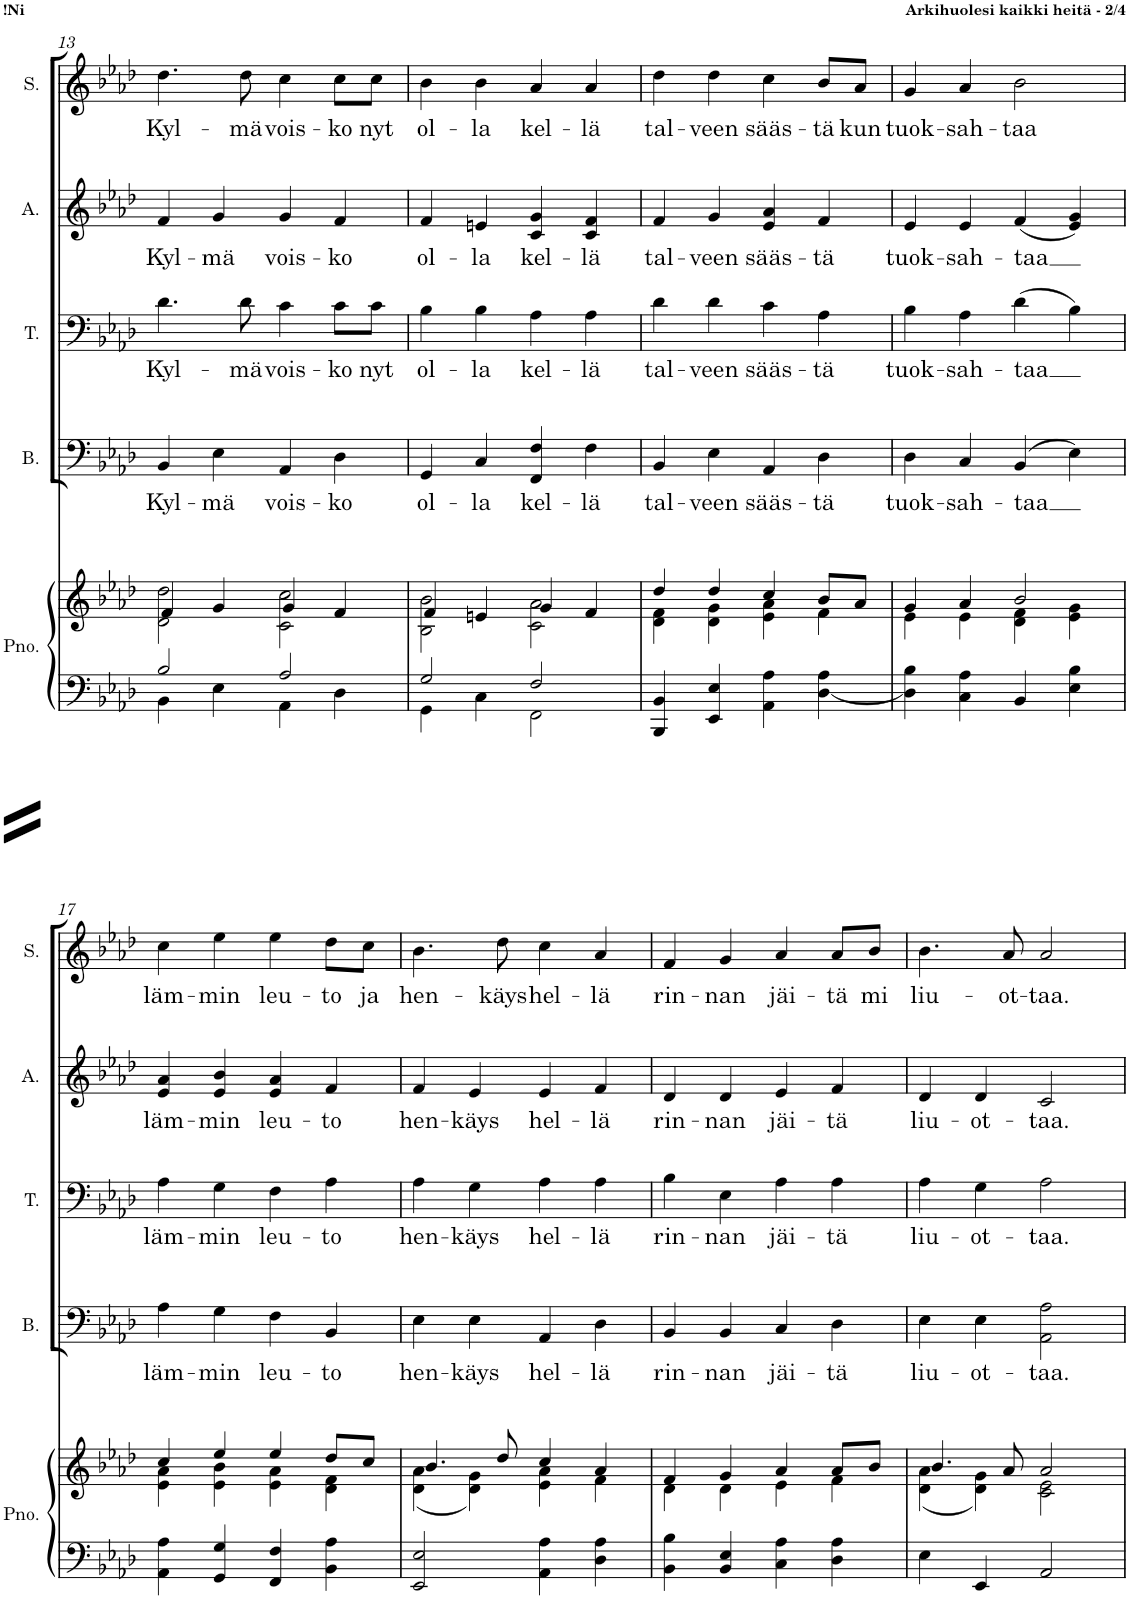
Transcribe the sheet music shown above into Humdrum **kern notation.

**kern	**kern	**kern	**text	**kern	**text	**kern	**text	**kern	**text
*part5	*part5	*part4	*part4	*part3	*part3	*part2	*part2	*part1	*part1
*staff6	*staff5	*staff4	*staff4	*staff3	*staff3	*staff2	*staff2	*staff1	*staff1
*I"Piano	*	*I"Bass	*	*I"Tenor	*	*I"Alto	*	*I"Soprano	*
*I'Pno.	*	*I'B.	*	*I'T.	*	*I'A.	*	*I'S.	*
!!LO:PB:g=z
*clefF4	*clefG2	*clefF4	*	*clefF4	*	*clefG2	*	*clefG2	*
*	*	*	*	*	*	*Trd1c2	*	*	*
*k[b-e-a-d-]	*k[b-e-a-d-]	*k[b-e-a-d-]	*	*k[b-e-a-d-]	*	*k[b-e-a-d-]	*	*k[b-e-a-d-]	*
*M4/4	*M4/4	*M4/4	*	*M4/4	*	*M4/4	*	*M4/4	*
=13	=13	=13	=13	=13	=13	=13	=13	=13	=13
*^	*^	*	*	*	*	*	*	*	*
!	!	!	!	!	!LO:LY:b	!	!LO:LY:b	!	!LO:LY:b	!	!LO:LY:b
2B-/	4BB-\	4f/	2d-\ 2dd-\	4BB-/	Kyl-	4.d-\	Kyl-	4f/	Kyl-	4.dd-\	Kyl-
!	!	!	!	!	!LO:LY:b	!	!	!	!LO:LY:b	!	!
.	4E-\	4g/	.	4E-\	-mä	.	.	4g/	-mä	.	.
!	!	!	!	!	!	!	!LO:LY:b	!	!	!	!LO:LY:b
.	.	.	.	.	.	8d-\	-mä	.	.	8dd-\	-mä
!	!	!	!	!	!LO:LY:b	!	!LO:LY:b	!	!LO:LY:b	!	!LO:LY:b
2A-/	4AA-\	4g/	2c\ 2cc\	4AA-/	vois-	4c\	vois-	4g/	vois-	4cc\	vois-
!	!	!	!	!	!LO:LY:b	!	!LO:LY:b	!	!LO:LY:b	!	!LO:LY:b
.	4D-\	4f/	.	4D-\	-ko	8c\L	-ko	4f/	-ko	8cc\L	-ko
!	!	!	!	!	!	!	!LO:LY:b	!	!	!	!LO:LY:b
.	.	.	.	.	.	8c\J	nyt	.	.	8cc\J	nyt
=14	=14	=14	=14	=14	=14	=14	=14	=14	=14	=14	=14
!	!	!	!	!	!LO:LY:b	!	!LO:LY:b	!	!LO:LY:b	!	!LO:LY:b
2G/	4GG\	4f/	2B-\ 2b-\	4GG/	ol-	4B-\	ol-	4f/	ol-	4b-\	ol-
!	!	!	!	!	!LO:LY:b	!	!LO:LY:b	!	!LO:LY:b	!	!LO:LY:b
.	4C\	4en/	.	4C/	-la	4B-\	-la	4en/	-la	4b-\	-la
!	!	!	!	!	!LO:LY:b	!	!LO:LY:b	!	!LO:LY:b	!	!LO:LY:b
2F/	2FF\	4g/	2c\ 2a-\	4FF/ 4F/	kel-	4A-\	kel-	4c/ 4g/	kel-	4a-/	kel-
!	!	!	!	!	!LO:LY:b	!	!LO:LY:b	!	!LO:LY:b	!	!LO:LY:b
.	.	4f/	.	4F\	-lä	4A-\	-lä	4c/ 4f/	-lä	4a-/	-lä
*v	*v	*	*	*	*	*	*	*	*	*	*
=15	=15	=15	=15	=15	=15	=15	=15	=15	=15	=15
!	!	!	!	!LO:LY:b	!	!LO:LY:b	!	!LO:LY:b	!	!LO:LY:b
4BBB-/ 4BB-/	4dd-/	4d-\ 4f\	4BB-/	tal-	4d-\	tal-	4f/	tal-	4dd-\	tal-
!	!	!	!	!LO:LY:b	!	!LO:LY:b	!	!LO:LY:b	!	!LO:LY:b
4EE-/ 4E-/	4dd-/	4d-\ 4g\	4E-\	-veen	4d-\	-veen	4g/	-veen	4dd-\	-veen
!	!	!	!	!LO:LY:b	!	!LO:LY:b	!	!LO:LY:b	!	!LO:LY:b
4AA-\ 4A-\	4cc/	4e-\ 4a-\	4AA-/	sääs-	4c\	sääs-	4e-/ 4a-/	sääs-	4cc\	sääs-
!	!	!	!	!LO:LY:b	!	!LO:LY:b	!	!LO:LY:b	!	!LO:LY:b
[4D-\ 4A-\	8b-/L	4f\	4D-\	-tä	4A-\	-tä	4f/	-tä	8b-/L	-tä
!	!	!	!	!	!	!	!	!	!	!LO:LY:b
.	8a-/J	.	.	.	.	.	.	.	8a-/J	kun
=16	=16	=16	=16	=16	=16	=16	=16	=16	=16	=16
!	!	!	!	!LO:LY:b	!	!LO:LY:b	!	!LO:LY:b	!	!LO:LY:b
4D-\] 4B-\	4g/	4e-\	4D-\	tuok-	4B-\	tuok-	4e-/	tuok-	4g/	tuok-
!	!	!	!	!LO:LY:b	!	!LO:LY:b	!	!LO:LY:b	!	!LO:LY:b
4C\ 4A-\	4a-/	4e-\	4C/	-sah-	4A-\	-sah-	4e-/	-sah-	4a-/	-sah-
!	!	!	!	!LO:LY:b	!	!LO:LY:b	!	!LO:LY:b	!	!LO:LY:b
4BB-/	2b-/	4d-\ 4f\	(4BB-/	-taa	(4d-\	-taa	(4f/	-taa	2b-\	-taa
4E-\ 4B-\	.	4e-\ 4g\	4E-\)	.	4B-\)	.	4e-/ 4g/)	.	.	.
!!LO:LB:g=z
=17	=17	=17	=17	=17	=17	=17	=17	=17	=17	=17
!	!	!	!	!LO:LY:b	!	!LO:LY:b	!	!LO:LY:b	!	!LO:LY:b
4AA-\ 4A-\	4cc/	4e-\ 4a-\	4A-\	läm-	4A-\	läm-	4e-/ 4a-/	läm-	4cc\	läm-
!	!	!	!	!LO:LY:b	!	!LO:LY:b	!	!LO:LY:b	!	!LO:LY:b
4GG/ 4G/	4ee-/	4e-\ 4b-\	4G\	-min	4G\	-min	4e-/ 4b-/	-min	4ee-\	-min
!	!	!	!	!LO:LY:b	!	!LO:LY:b	!	!LO:LY:b	!	!LO:LY:b
4FF/ 4F/	4ee-/	4e-\ 4a-\	4F\	leu-	4F\	leu-	4e-/ 4a-/	leu-	4ee-\	leu-
!	!	!	!	!LO:LY:b	!	!LO:LY:b	!	!LO:LY:b	!	!LO:LY:b
4BB-\ 4A-\	8dd-/L	4d-\ 4f\	4BB-/	-to	4A-\	-to	4f/	-to	8dd-\L	-to
!	!	!	!	!	!	!	!	!	!	!LO:LY:b
.	8cc/J	.	.	.	.	.	.	.	8cc\J	ja
=18	=18	=18	=18	=18	=18	=18	=18	=18	=18	=18
!	!	!	!	!LO:LY:b	!	!LO:LY:b	!	!LO:LY:b	!	!LO:LY:b
2EE-/ 2E-/	4.b-/	(4d-\ 4a-\	4E-\	hen-	4A-\	hen-	4f/	hen-	4.b-\	hen-
!	!	!	!	!LO:LY:b	!	!LO:LY:b	!	!LO:LY:b	!	!
.	.	4d-\ 4g\)	4E-\	-käys	4G\	-käys	4e-/	-käys	.	.
!	!	!	!	!	!	!	!	!	!	!LO:LY:b
.	8dd-/	.	.	.	.	.	.	.	8dd-\	-käys
!	!	!	!	!LO:LY:b	!	!LO:LY:b	!	!LO:LY:b	!	!LO:LY:b
4AA-\ 4A-\	4cc/	4e-\ 4a-\	4AA-/	hel-	4A-\	hel-	4e-/	hel-	4cc\	hel-
!	!	!	!	!LO:LY:b	!	!LO:LY:b	!	!LO:LY:b	!	!LO:LY:b
4D-\ 4A-\	4a-/	4f\	4D-\	-lä	4A-\	-lä	4f/	-lä	4a-/	-lä
=19	=19	=19	=19	=19	=19	=19	=19	=19	=19	=19
!	!	!	!	!LO:LY:b	!	!LO:LY:b	!	!LO:LY:b	!	!LO:LY:b
4BB-\ 4B-\	4f/	4d-\	4BB-/	rin-	4B-\	rin-	4d-/	rin-	4f/	rin-
!	!	!	!	!LO:LY:b	!	!LO:LY:b	!	!LO:LY:b	!	!LO:LY:b
4BB-/ 4E-/	4g/	4d-\	4BB-/	-nan	4E-\	-nan	4d-/	-nan	4g/	-nan
!	!	!	!	!LO:LY:b	!	!LO:LY:b	!	!LO:LY:b	!	!LO:LY:b
4C\ 4A-\	4a-/	4e-\	4C/	jäi-	4A-\	jäi-	4e-/	jäi-	4a-/	jäi-
!	!	!	!	!LO:LY:b	!	!LO:LY:b	!	!LO:LY:b	!	!LO:LY:b
4D-\ 4A-\	8a-/L	4f\	4D-\	-tä	4A-\	-tä	4f/	-tä	8a-/L	-tä
!	!	!	!	!	!	!	!	!	!	!LO:LY:b
.	8b-/J	.	.	.	.	.	.	.	8b-/J	mi
=20	=20	=20	=20	=20	=20	=20	=20	=20	=20	=20
!	!	!	!	!LO:LY:b	!	!LO:LY:b	!	!LO:LY:b	!	!LO:LY:b
4E-\	4.b-/	(4d-\ 4a-\	4E-\	liu-	4A-\	liu-	4d-/	liu-	4.b-\	liu-
!	!	!	!	!LO:LY:b	!	!LO:LY:b	!	!LO:LY:b	!	!
4EE-/	.	4d-\ 4g\)	4E-\	-ot-	4G\	-ot-	4d-/	-ot-	.	.
!	!	!	!	!	!	!	!	!	!	!LO:LY:b
.	8a-/	.	.	.	.	.	.	.	8a-/	-ot-
!	!	!	!	!LO:LY:b	!	!LO:LY:b	!	!LO:LY:b	!	!LO:LY:b
2AA-/	2a-/	2c\ 2e-\	2AA-\ 2A-\	-taa.	2A-\	-taa.	2c/	-taa.	2a-/	-taa.
*	*v	*v	*	*	*	*	*	*	*	*
=	=	=	=	=	=	=	=	=	=
*-	*-	*-	*-	*-	*-	*-	*-	*-	*-
